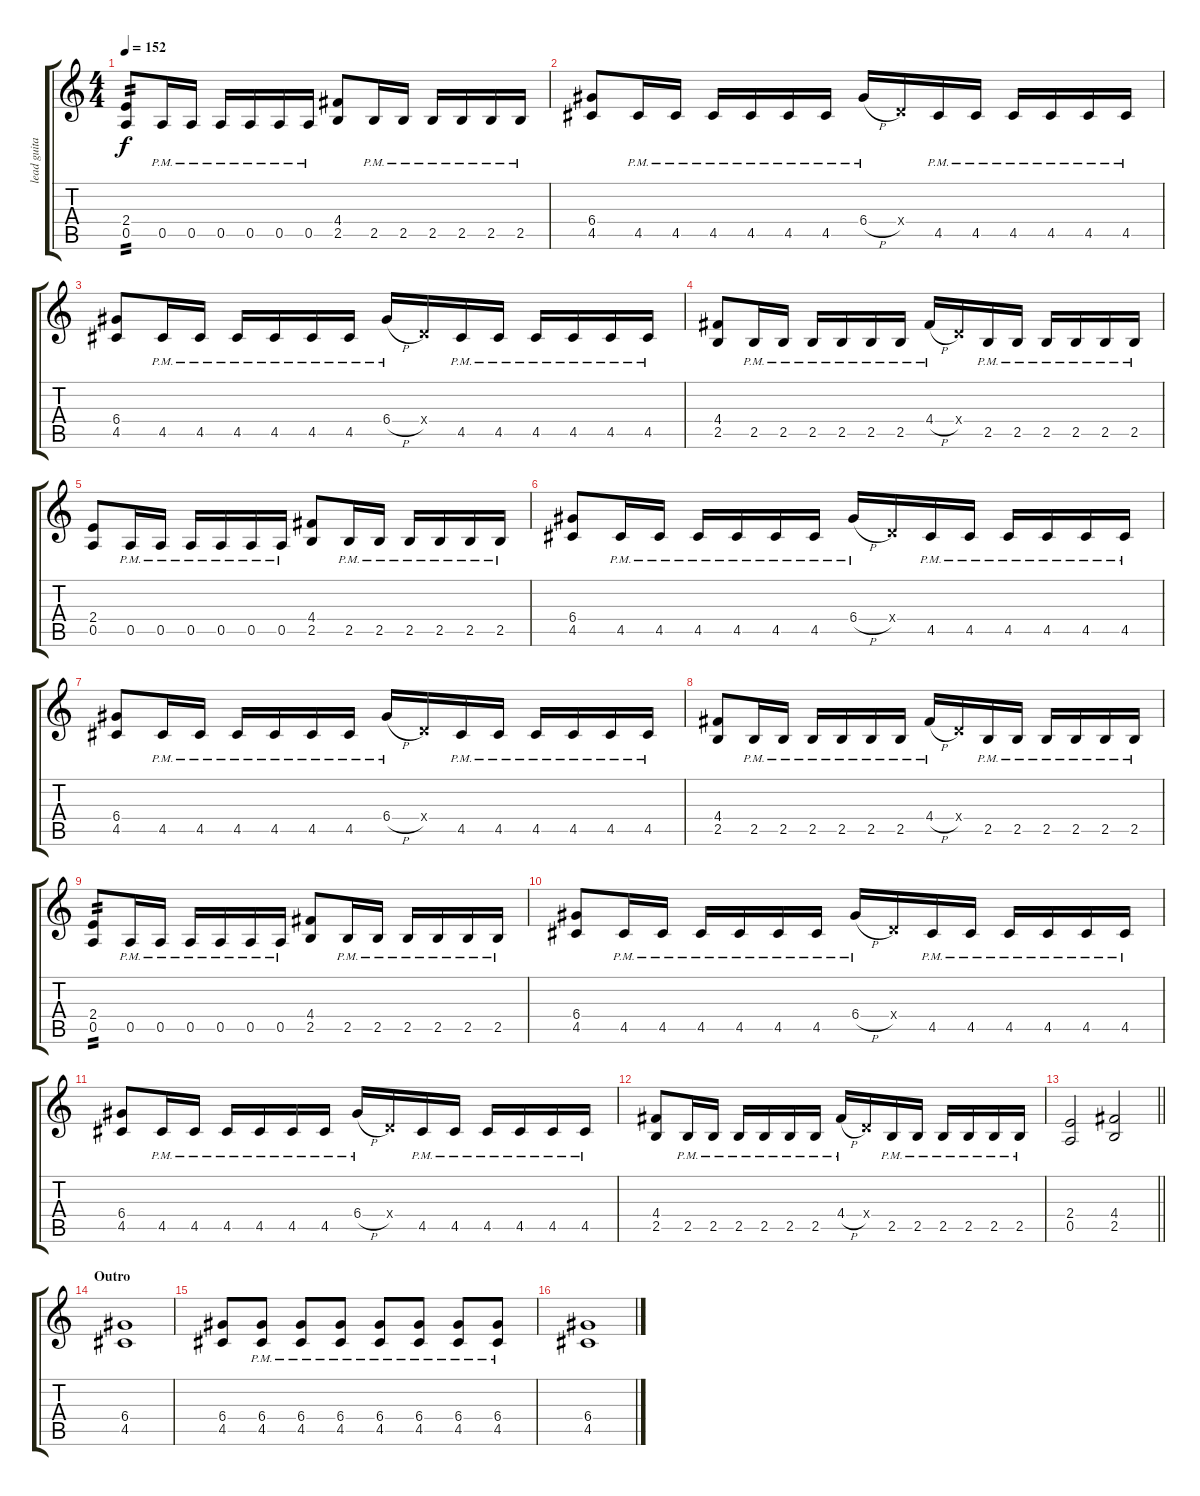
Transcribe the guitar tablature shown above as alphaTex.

\track ("lead guitar" "lead guita") {instrument distortionguitar}
\staff {score tabs}
\tuning (E4 B3 G3 D3 A2 E2) {hide}
\ts (4 4)
\tempo 152
\clef g2
\ks c
(2.4 0.5).8{tp 2 dy f} 0.5{pm}.16 0.5{pm}.16 0.5{pm}.16 0.5{pm}.16 0.5{pm}.16 0.5{pm}.16 (4.4 2.5).8 2.5{pm}.16 2.5{pm}.16 2.5{pm}.16 2.5{pm}.16 2.5{pm}.16 2.5{pm}.16 |
(6.4 4.5).8 4.5{pm}.16 4.5{pm}.16 4.5{pm}.16 4.5{pm}.16 4.5{pm}.16 4.5{pm}.16 6.4{h pm}.16 0.4{x}.16 4.5{pm}.16 4.5{pm}.16 4.5{pm}.16 4.5{pm}.16 4.5{pm}.16 4.5{pm}.16 |
(6.4 4.5).8 4.5{pm}.16 4.5{pm}.16 4.5{pm}.16 4.5{pm}.16 4.5{pm}.16 4.5{pm}.16 6.4{h pm}.16 0.4{x}.16 4.5{pm}.16 4.5{pm}.16 4.5{pm}.16 4.5{pm}.16 4.5{pm}.16 4.5{pm}.16 |
(4.4 2.5).8 2.5{pm}.16 2.5{pm}.16 2.5{pm}.16 2.5{pm}.16 2.5{pm}.16 2.5{pm}.16 4.4{h pm}.16 0.4{x}.16 2.5{pm}.16 2.5{pm}.16 2.5{pm}.16 2.5{pm}.16 2.5{pm}.16 2.5{pm}.16 |
(2.4 0.5).8 0.5{pm}.16 0.5{pm}.16 0.5{pm}.16 0.5{pm}.16 0.5{pm}.16 0.5{pm}.16 (4.4 2.5).8 2.5{pm}.16 2.5{pm}.16 2.5{pm}.16 2.5{pm}.16 2.5{pm}.16 2.5{pm}.16 |
(6.4 4.5).8 4.5{pm}.16 4.5{pm}.16 4.5{pm}.16 4.5{pm}.16 4.5{pm}.16 4.5{pm}.16 6.4{h pm}.16 0.4{x}.16 4.5{pm}.16 4.5{pm}.16 4.5{pm}.16 4.5{pm}.16 4.5{pm}.16 4.5{pm}.16 |
(6.4 4.5).8 4.5{pm}.16 4.5{pm}.16 4.5{pm}.16 4.5{pm}.16 4.5{pm}.16 4.5{pm}.16 6.4{h pm}.16 0.4{x}.16 4.5{pm}.16 4.5{pm}.16 4.5{pm}.16 4.5{pm}.16 4.5{pm}.16 4.5{pm}.16 |
(4.4 2.5).8 2.5{pm}.16 2.5{pm}.16 2.5{pm}.16 2.5{pm}.16 2.5{pm}.16 2.5{pm}.16 4.4{h pm}.16 0.4{x}.16 2.5{pm}.16 2.5{pm}.16 2.5{pm}.16 2.5{pm}.16 2.5{pm}.16 2.5{pm}.16 |
(2.4 0.5).8{tp 2} 0.5{pm}.16 0.5{pm}.16 0.5{pm}.16 0.5{pm}.16 0.5{pm}.16 0.5{pm}.16 (4.4 2.5).8 2.5{pm}.16 2.5{pm}.16 2.5{pm}.16 2.5{pm}.16 2.5{pm}.16 2.5{pm}.16 |
(6.4 4.5).8 4.5{pm}.16 4.5{pm}.16 4.5{pm}.16 4.5{pm}.16 4.5{pm}.16 4.5{pm}.16 6.4{h pm}.16 0.4{x}.16 4.5{pm}.16 4.5{pm}.16 4.5{pm}.16 4.5{pm}.16 4.5{pm}.16 4.5{pm}.16 |
(6.4 4.5).8 4.5{pm}.16 4.5{pm}.16 4.5{pm}.16 4.5{pm}.16 4.5{pm}.16 4.5{pm}.16 6.4{h pm}.16 0.4{x}.16 4.5{pm}.16 4.5{pm}.16 4.5{pm}.16 4.5{pm}.16 4.5{pm}.16 4.5{pm}.16 |
(4.4 2.5).8 2.5{pm}.16 2.5{pm}.16 2.5{pm}.16 2.5{pm}.16 2.5{pm}.16 2.5{pm}.16 4.4{h pm}.16 0.4{x}.16 2.5{pm}.16 2.5{pm}.16 2.5{pm}.16 2.5{pm}.16 2.5{pm}.16 2.5{pm}.16 |
\barLineRight lightlight
(2.4 0.5).2 (4.4 2.5).2 |
\section ("" "Outro")
(6.4 4.5).1 |
(6.4 4.5).8 (6.4{pm} 4.5{pm}).8 (6.4{pm} 4.5{pm}).8 (6.4{pm} 4.5{pm}).8 (6.4{pm} 4.5{pm}).8 (6.4{pm} 4.5{pm}).8 (6.4{pm} 4.5{pm}).8 (6.4{pm} 4.5{pm}).8 |
(6.4 4.5).1
